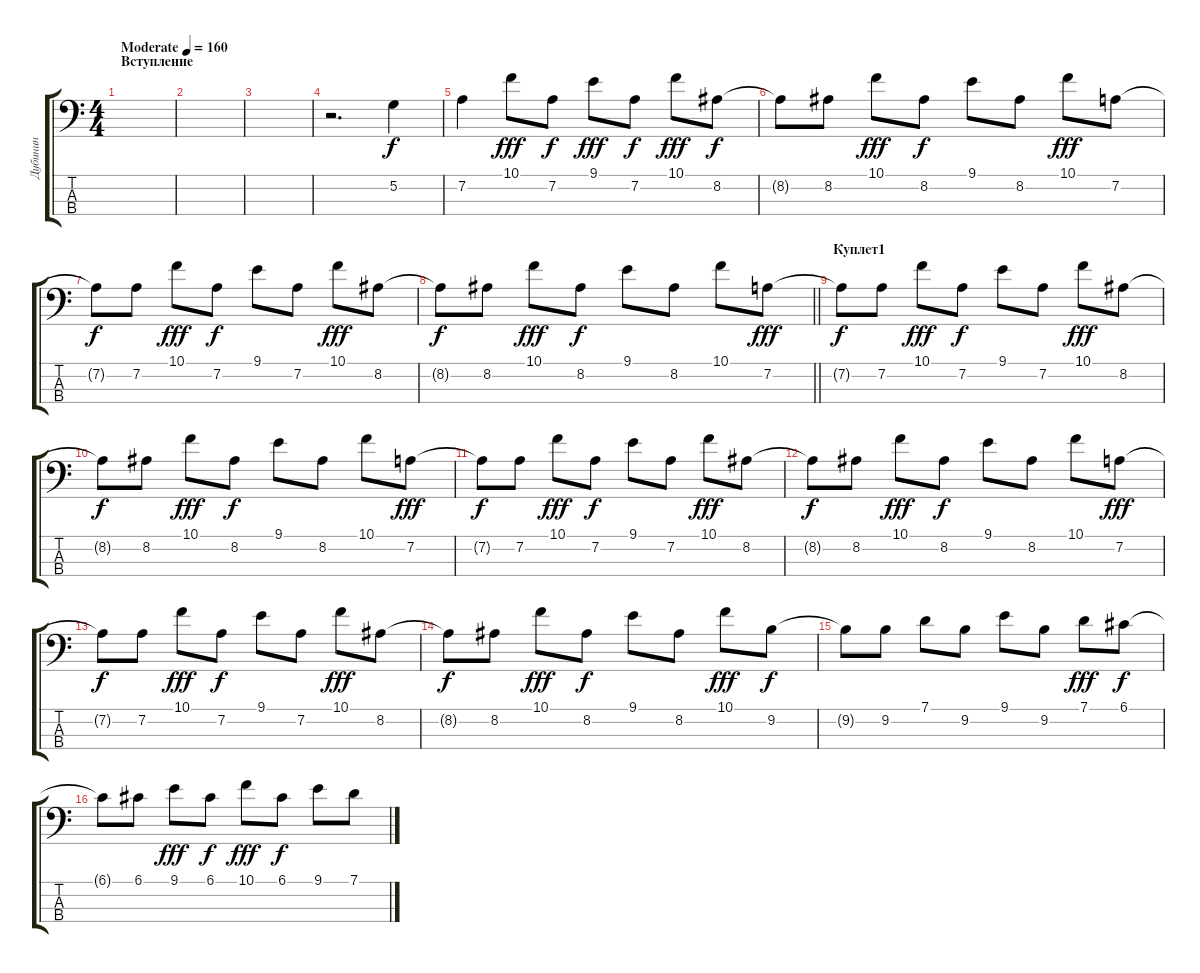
\track ("Дубинин" "Дубинин") {instrument electricbassfinger}
\staff {score tabs}
\tuning (G2 D2 A1 E1) {hide}
\ts (4 4)
\section ("" "Вступление")
\tempo (160 "Moderate")
\clef f4
\ks c
|
|
|
r.2{d} 5.2.4 |
7.2.4 10.1.8{dy fff} 7.2.8{dy f} 9.1.8{dy fff} 7.2.8{dy f} 10.1.8{dy fff} 8.2.8{dy f} |
8.2{t}.8 8.2.8 10.1.8{dy fff} 8.2.8{dy f} 9.1.8 8.2.8 10.1.8{dy fff} 7.2.8 |
7.2{t}.8{dy f} 7.2.8 10.1.8{dy fff} 7.2.8{dy f} 9.1.8 7.2.8 10.1.8{dy fff} 8.2.8 |
\barLineRight lightlight
8.2{t}.8{dy f} 8.2.8 10.1.8{dy fff} 8.2.8{dy f} 9.1.8 8.2.8 10.1.8 7.2.8{dy fff} |
\section ("" "Куплет1")
7.2{t}.8{dy f} 7.2.8 10.1.8{dy fff} 7.2.8{dy f} 9.1.8 7.2.8 10.1.8{dy fff} 8.2.8 |
8.2{t}.8{dy f} 8.2.8 10.1.8{dy fff} 8.2.8{dy f} 9.1.8 8.2.8 10.1.8 7.2.8{dy fff} |
7.2{t}.8{dy f} 7.2.8 10.1.8{dy fff} 7.2.8{dy f} 9.1.8 7.2.8 10.1.8{dy fff} 8.2.8 |
8.2{t}.8{dy f} 8.2.8 10.1.8{dy fff} 8.2.8{dy f} 9.1.8 8.2.8 10.1.8 7.2.8{dy fff} |
7.2{t}.8{dy f} 7.2.8 10.1.8{dy fff} 7.2.8{dy f} 9.1.8 7.2.8 10.1.8{dy fff} 8.2.8 |
8.2{t}.8{dy f} 8.2.8 10.1.8{dy fff} 8.2.8{dy f} 9.1.8 8.2.8 10.1.8{dy fff} 9.2.8{dy f} |
9.2{t}.8 9.2.8 7.1.8 9.2.8 9.1.8 9.2.8 7.1.8{dy fff} 6.1.8{dy f} |
6.1{t}.8 6.1.8 9.1.8{dy fff} 6.1.8{dy f} 10.1.8{dy fff} 6.1.8{dy f} 9.1.8 7.1.8
